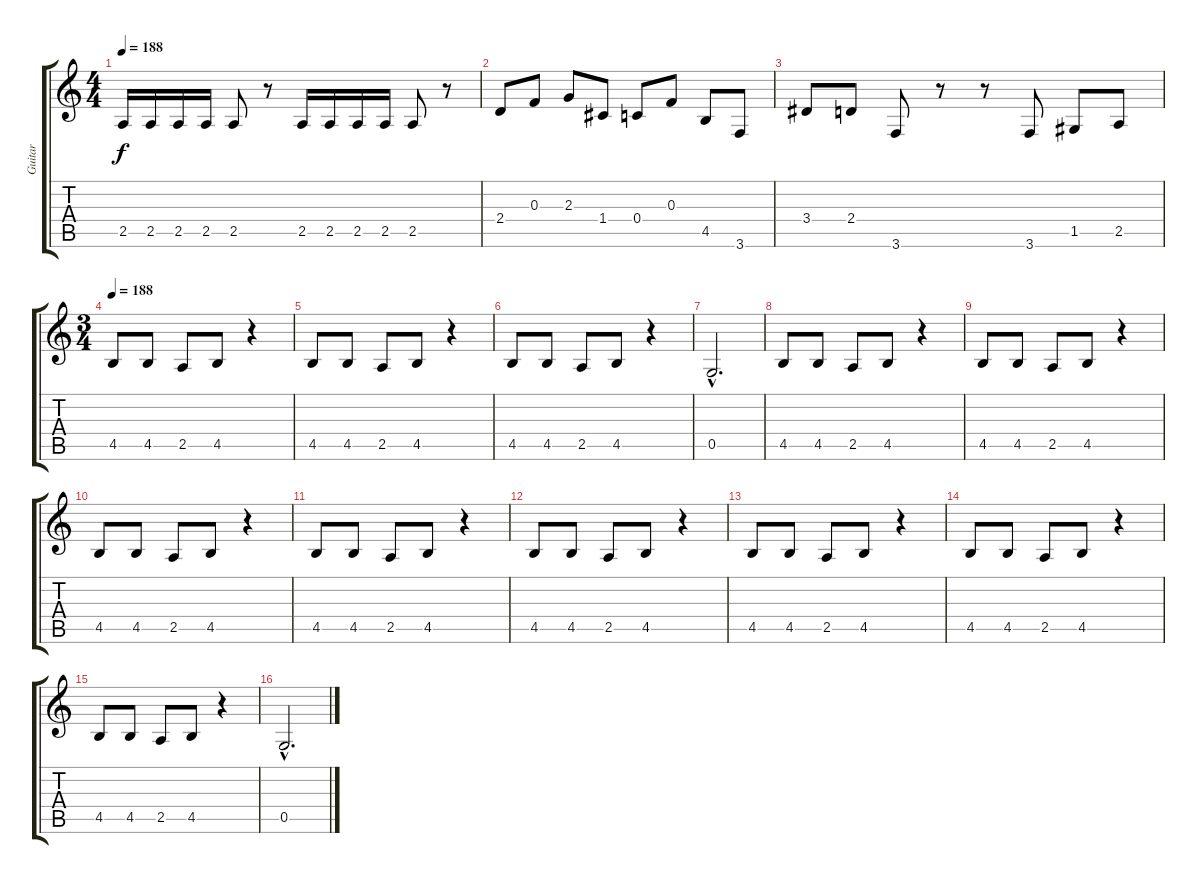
\track ("Guitar" "Guitar") {instrument distortionguitar}
\staff {score tabs}
\tuning (D4 A3 F3 C3 G2 D2) {hide}
\ts (4 4)
\tempo 188
\clef g2
\ks c
2.5.16{dy f} 2.5.16 2.5.16 2.5.16 2.5.8 r.8 2.5.16 2.5.16 2.5.16 2.5.16 2.5.8 r.8 |
2.4.8 0.3.8 2.3.8 1.4.8 0.4.8 0.3.8 4.5.8 3.6.8 |
3.4.8 2.4.8 3.6.8 r.8 r.8 3.6.8 1.5.8 2.5.8 |
\ts (3 4)
\tempo 188
4.5.8 4.5.8 2.5.8 4.5.8 r.4 |
4.5.8 4.5.8 2.5.8 4.5.8 r.4 |
4.5.8 4.5.8 2.5.8 4.5.8 r.4 |
0.5{hac}.2{d} |
4.5.8 4.5.8 2.5.8 4.5.8 r.4 |
4.5.8 4.5.8 2.5.8 4.5.8 r.4 |
4.5.8 4.5.8 2.5.8 4.5.8 r.4 |
4.5.8 4.5.8 2.5.8 4.5.8 r.4 |
4.5.8 4.5.8 2.5.8 4.5.8 r.4 |
4.5.8 4.5.8 2.5.8 4.5.8 r.4 |
4.5.8 4.5.8 2.5.8 4.5.8 r.4 |
4.5.8 4.5.8 2.5.8 4.5.8 r.4 |
0.5{hac}.2{d}
